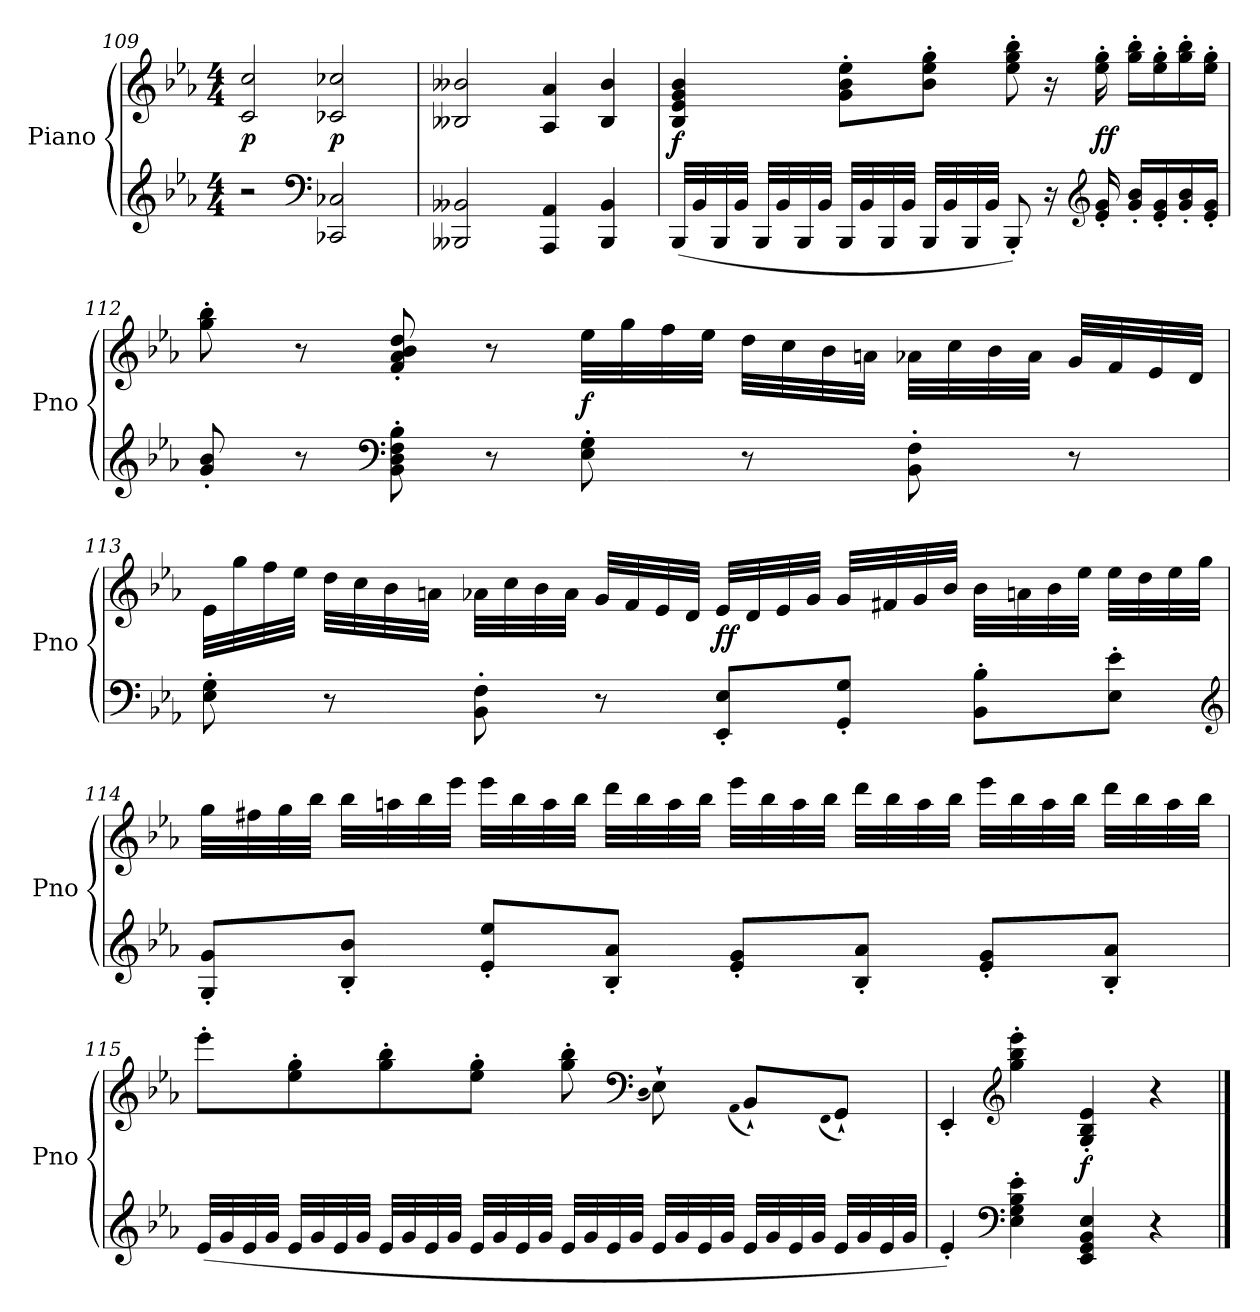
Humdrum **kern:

**kern	**kern	**dynam
*part1	*part1	*part1
*staff2	*staff1	*staff1/2
*I"Piano	*	*
*I'Pno	*	*
*clefG2	*clefG2	*
*k[b-e-a-]	*k[b-e-a-]	*
*E-:	*E-:	*
*M4/4	*M4/4	*
=109	=109	=109
2r	2c/ 2cc/	p
*clefF4	*	*
2CC-X/ 2C-X/	2c-X/ 2cc-X/	p
=110	=110	=110
2BBB--X/ 2BB--X/	2B--X/ 2b--X/	.
4AAA-/ 4AA-/	4A-/ 4a-/	.
4BBB--/ 4BB--/	4B--/ 4b--/	.
=111	=111	=111
(32BBB-/LLL	4B-/ 4e-/ 4g/ 4b-/	f
32BB-/	.	.
32BBB-/	.	.
32BB-/JJJ	.	.
32BBB-/LLL	.	.
32BB-/	.	.
32BBB-/	.	.
32BB-/JJJ	.	.
32BBB-/LLL	8g'\ 8b-'\ 8ee-'\L	.
32BB-/	.	.
32BBB-/	.	.
32BB-/JJJ	.	.
32BBB-/LLL	8b-'\ 8ee-'\ 8gg'\J	.
32BB-/	.	.
32BBB-/	.	.
32BB-/JJJ	.	.
8BBB-'/)	8ee-'\ 8gg'\ 8bb-'\	.
16r	16r	.
*clefG2	*	*
16e-'/ 16g'/	16ee-'\ 16gg'\	ff
16g'/ 16b-'/LL	16gg'\ 16bb-'\LL	.
16e-'/ 16g'/	16ee-'\ 16gg'\	.
16g'/ 16b-'/	16gg'\ 16bb-'\	.
16e-'/ 16g'/JJ	16ee-'\ 16gg'\JJ	.
=112	=112	=112
8g'/ 8b-'/	8gg'\ 8bb-'\	.
8r	8r	.
*clefF4	*	*
8BB-'\ 8D'\ 8F'\ 8B-'\	8f'/ 8a-'/ 8b-'/ 8dd'/	.
8r	8r	.
8E-'\ 8G'\	32ee-\LLL	f
.	32gg\	.
.	32ff\	.
.	32ee-\JJJ	.
8r	32dd\LLL	.
.	32cc\	.
.	32b-\	.
.	32an\JJJ	.
8BB-'\ 8F'\	32a-X\LLL	.
.	32cc\	.
.	32b-\	.
.	32a-\JJJ	.
8r	32g/LLL	.
.	32f/	.
.	32e-/	.
.	32d/JJJ	.
=113	=113	=113
8E-'\ 8G'\	32e-\LLL	.
.	32gg\	.
.	32ff\	.
.	32ee-\JJJ	.
8r	32dd\LLL	.
.	32cc\	.
.	32b-\	.
.	32an\JJJ	.
8BB-'\ 8F'\	32a-X\LLL	.
.	32cc\	.
.	32b-\	.
.	32a-\JJJ	.
8r	32g/LLL	.
.	32f/	.
.	32e-/	.
.	32d/JJJ	.
8EE-'/ 8E-'/L	32e-/LLL	ff
.	32d/	.
.	32e-/	.
.	32g/JJJ	.
8GG'/ 8G'/J	32g/LLL	.
.	32f#X/	.
.	32g/	.
.	32b-/JJJ	.
8BB-'\ 8B-'\L	32b-\LLL	.
.	32an\	.
.	32b-\	.
.	32ee-\JJJ	.
8E-'\ 8e-'\J	32ee-\LLL	.
.	32dd\	.
.	32ee-\	.
.	32gg\JJJ	.
*clefG2	*	*
=114	=114	=114
8G'/ 8g'/L	32gg\LLL	.
.	32ff#X\	.
.	32gg\	.
.	32bb-\JJJ	.
8B-'/ 8b-'/J	32bb-\LLL	.
.	32aan\	.
.	32bb-\	.
.	32eee-\JJJ	.
8e-'/ 8ee-'/L	32eee-\LLL	.
.	32bb-\	.
.	32aa\	.
.	32bb-\JJJ	.
8B-'/ 8a-'/J	32ddd\LLL	.
.	32bb-\	.
.	32aa\	.
.	32bb-\JJJ	.
8e-'/ 8g'/L	32eee-\LLL	.
.	32bb-\	.
.	32aa\	.
.	32bb-\JJJ	.
8B-'/ 8a-'/J	32ddd\LLL	.
.	32bb-\	.
.	32aa\	.
.	32bb-\JJJ	.
8e-'/ 8g'/L	32eee-\LLL	.
.	32bb-\	.
.	32aa\	.
.	32bb-\JJJ	.
8B-'/ 8a-'/J	32ddd\LLL	.
.	32bb-\	.
.	32aa\	.
.	32bb-\JJJ	.
=115	=115	=115
(32e-/LLL	8eee-'\L	.
32g/	.	.
32e-/	.	.
32g/JJJ	.	.
32e-/LLL	8ee-'\ 8gg'\	.
32g/	.	.
32e-/	.	.
32g/JJJ	.	.
32e-/LLL	8gg'\ 8bb-'\	.
32g/	.	.
32e-/	.	.
32g/JJJ	.	.
32e-/LLL	8ee-'\ 8gg'\J	.
32g/	.	.
32e-/	.	.
32g/JJJ	.	.
32e-/LLL	8gg'\ 8bb-'\	.
32g/	.	.
32e-/	.	.
32g/JJJ	.	.
*	*clefF4	*
.	(qD	.
32e-/LLL	8E-`\)	.
32g/	.	.
32e-/	.	.
32g/JJJ	.	.
.	(qAA-	.
32e-/LLL	8BB-`/L)	.
32g/	.	.
32e-/	.	.
32g/JJJ	.	.
.	(qFF	.
32e-/LLL	8GG`/J)	.
32g/	.	.
32e-/	.	.
32g/JJJ	.	.
=116	=116	=116
4e-'/)	4EE-'/	.
*clefF4	*clefG2	*
4E-'\ 4G'\ 4B-'\ 4e-'\	4gg'\ 4bb-'\ 4eee-'\	.
4EE-/ 4GG/ 4BB-/ 4E-/	4G'/ 4B-'/ 4e-'/	f
4r	4r	.
==	==	==
*-	*-	*-
